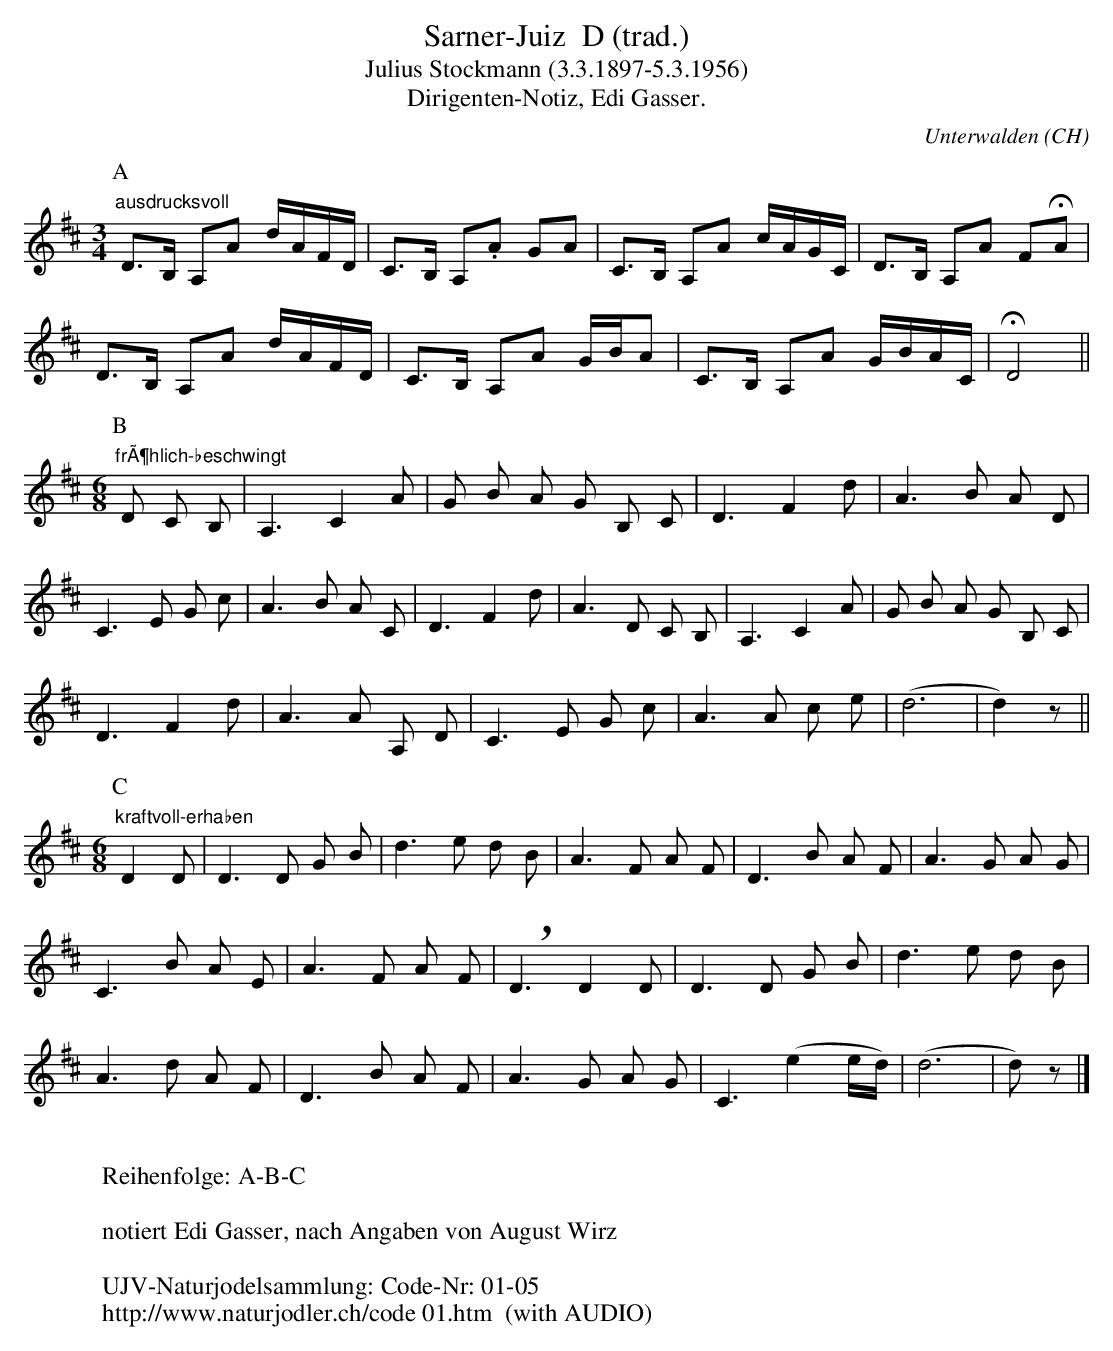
X:1
T: Sarner-Juiz  D (trad.)
T: Julius Stockmann (3.3.1897-5.3.1956)
T:Dirigenten-Notiz, Edi Gasser.
C:Unterwalden (CH)
M:3/4
L:1/8
K:D
[P:A] "ausdrucksvoll"  D>B, A,A d/A/F/D/ | C>B, A,.A GA | C>B, A,A c/A/G/C/ | D>B, A,A F!fermata!A |
D>B, A,A d/A/F/D/ | C>B, A,A G/B/A | C>B, A,A G/B/A/C/ | !fermata!D4 ||
M:6/8
L:1/8
[P:B] "frÃ¶hlich-beschwingt"
D C B, | A,3C2A | G B A G B, C | D3 F2d | A3 B A D |
C3 E G c | A3 B A C | D3 F2d | A3 D C B, | A,3 C2A | G B A G B, C |
D3 F2d | A3 A A, D | C3 E G c | A3 A c e | (d6 | d2)z ||
M:6/8
[P:C] "kraftvoll-erhaben"  D2D | D3 D G B | d3 e d B | A3 F A F | D3 B A F | A3 G A G |
C3 B A E | A3 F A F | !breath! D3 D2D | D3 D G B | d3 e d B |
A3 d A F | D3 B A F | A3 G A G | C3 (e2e/d/) | (d6 | d)z |]
W:
W:Reihenfolge: A-B-C
W:
W:notiert Edi Gasser, nach Angaben von August Wirz
W:
W: UJV-Naturjodelsammlung: Code-Nr: 01-05
W:http://www.naturjodler.ch/code 01.htm  (with AUDIO)
